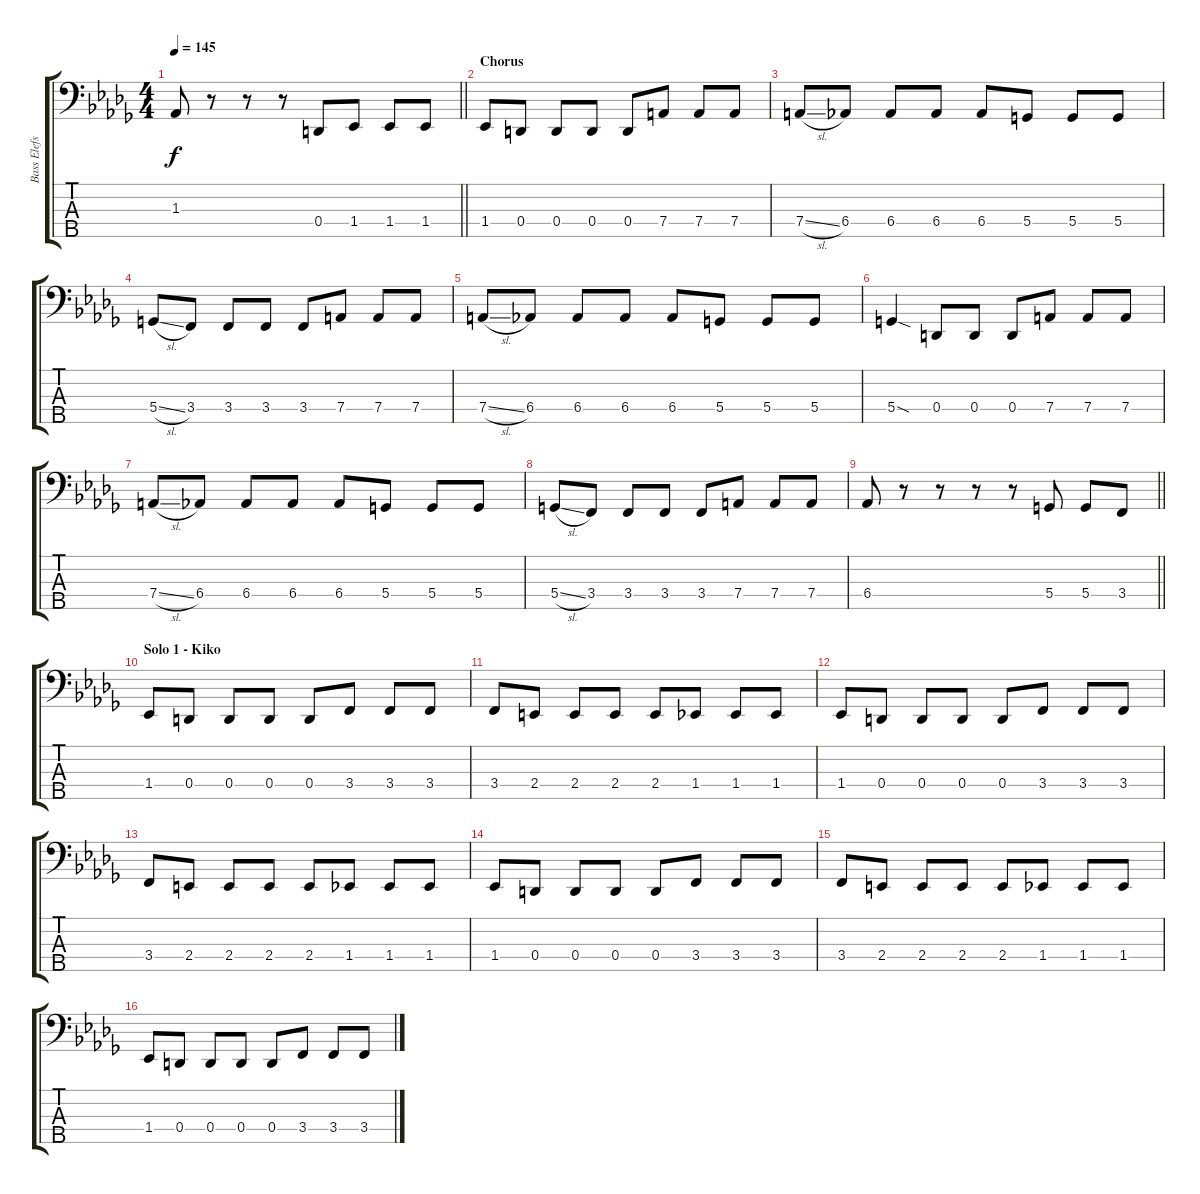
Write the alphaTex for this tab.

\track ("Bass Elefson" "Bass Elefs") {instrument electricbasspick}
\staff {score tabs}
\tuning (F2 C2 G1 D1 A0) {hide}
\ts (4 4)
\tempo 145
\clef f4
\barLineRight lightlight
\ks db
1.3.8{dy f} r.8 r.8 r.8 0.4.8 1.4.8 1.4.8 1.4.8 |
\section ("" "Chorus")
1.4.8 0.4.8 0.4.8 0.4.8 0.4.8 7.4.8 7.4.8 7.4.8 |
7.4{sl}.8 6.4.8 6.4.8 6.4.8 6.4.8 5.4.8 5.4.8 5.4.8 |
5.4{sl}.8 3.4.8 3.4.8 3.4.8 3.4.8 7.4.8 7.4.8 7.4.8 |
7.4{sl}.8 6.4.8 6.4.8 6.4.8 6.4.8 5.4.8 5.4.8 5.4.8 |
5.4{sod}.4 0.4.8 0.4.8 0.4.8 7.4.8 7.4.8 7.4.8 |
7.4{sl}.8 6.4.8 6.4.8 6.4.8 6.4.8 5.4.8 5.4.8 5.4.8 |
5.4{sl}.8 3.4.8 3.4.8 3.4.8 3.4.8 7.4.8 7.4.8 7.4.8 |
\barLineRight lightlight
6.4.8 r.8 r.8 r.8 r.8 5.4.8 5.4.8 3.4.8 |
\section ("" "Solo 1 - Kiko")
1.4.8 0.4.8 0.4.8 0.4.8 0.4.8 3.4.8 3.4.8 3.4.8 |
3.4.8 2.4.8 2.4.8 2.4.8 2.4.8 1.4.8 1.4.8 1.4.8 |
1.4.8 0.4.8 0.4.8 0.4.8 0.4.8 3.4.8 3.4.8 3.4.8 |
3.4.8 2.4.8 2.4.8 2.4.8 2.4.8 1.4.8 1.4.8 1.4.8 |
1.4.8 0.4.8 0.4.8 0.4.8 0.4.8 3.4.8 3.4.8 3.4.8 |
3.4.8 2.4.8 2.4.8 2.4.8 2.4.8 1.4.8 1.4.8 1.4.8 |
1.4.8 0.4.8 0.4.8 0.4.8 0.4.8 3.4.8 3.4.8 3.4.8
